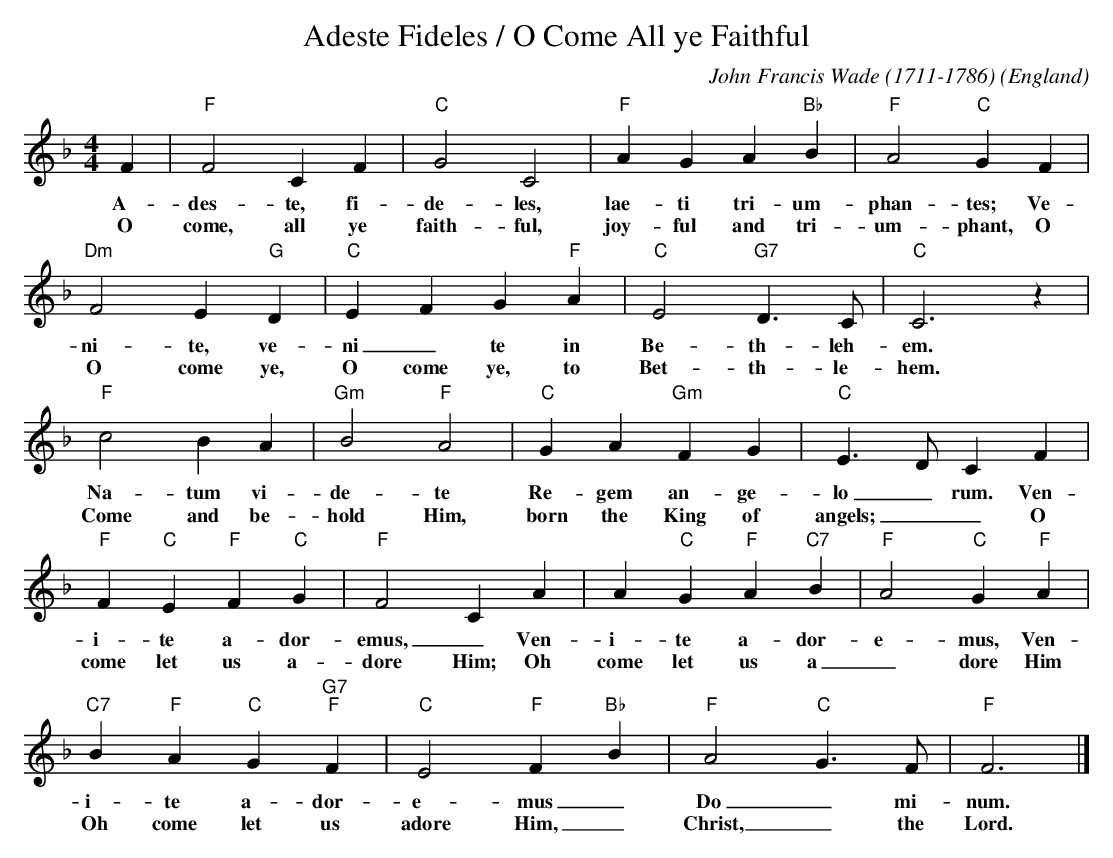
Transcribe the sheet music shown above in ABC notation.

X:1
T:Adeste Fideles / O Come All ye Faithful
C:John Francis Wade (1711-1786)
O:England
M:4/4
L:1/4
K:Fmaj
F|"F" F2 C F|"C" G2 C2|"F" A G A "Bb" B|"F" A2 "C" G F|
w:A-des-te, fi-de-les, lae-ti tri-um-phan-tes; Ve-
w:O come, all ye faith-ful, joy-ful and tri-um-phant, O
"Dm" F2 E "G" D|"C" E F G "F" A|"C" E2 "G7" D>C|"C" C3 z|
w:ni-te, ve-ni_te in Be-th-leh-em.
w:O come ye, O come ye, to Bet-th-le-hem.
"F" c2 B A|"Gm" B2 "F" A2|"C" G A "Gm" F G|"C" E>D CF|
w:Na-tum vi-de-te Re-gem an-ge-lo_rum. Ven-
w:Come and be-hold Him, born the King of angels;__ O
"F" F "C"E "F"F "C"G|"F"F2 C A| A "C"G "F"A "C7"B|"F"A2 "C"G "F"A|
w:i-te a-dor-emus,_ Ven-i-te a-dor-e-mus, Ven-
w:come let us a-dore Him; Oh come let us a_dore Him
"C7"B "F"A "C"G "G7""F" F|"C" E2 "F" F "Bb" B|"F" A2 "C" G>F|"F" F3|]
w:i-te a-dor-e-mus_ Do_mi-num.
w:Oh come let us adore Him,_ Christ,_ the Lord.
